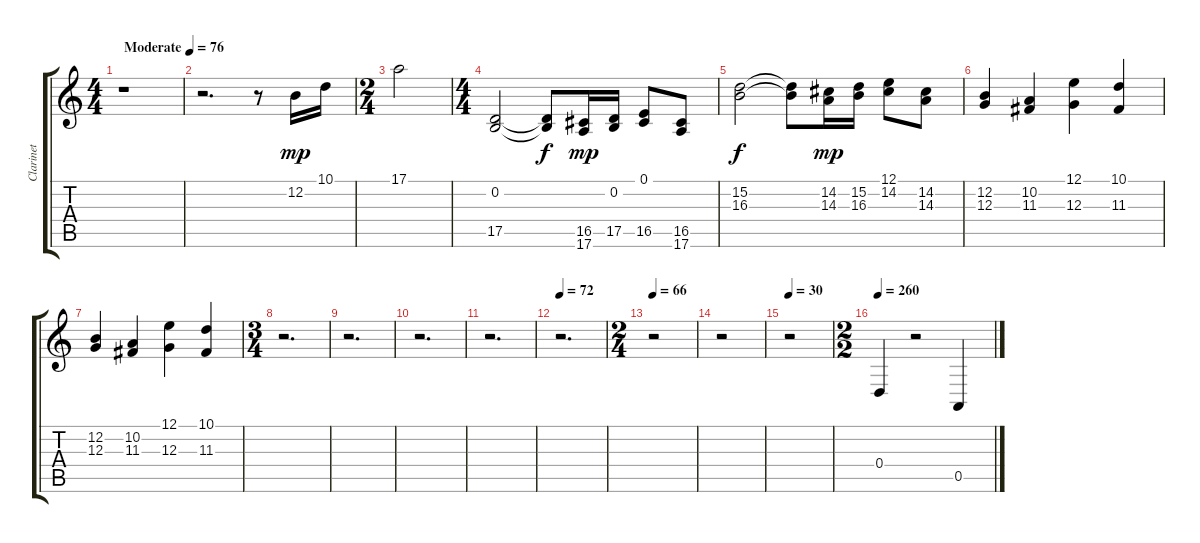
\track ("Clarinet" "Clarinet") {instrument clarinet}
\staff {score tabs}
\tuning (E4 B3 G3 D3 A2 E2) {hide}
\ts (4 4)
\tempo (76 "Moderate")
\clef g2
\ks c
r.1{dy mp instrument clarinet} |
r.2{d} r.8 12.2.16 10.1.16 |
\ts (2 4)
17.1.2 |
\ts (4 4)
(0.2 17.5).2 (0.2{t} 17.5{t}).8{dy f} (16.5 17.6).16{dy mp} (0.2 17.5).16 (0.1 16.5).8 (16.5 17.6).8 |
(15.2 16.3).2{dy f} (15.2{t} 16.3{t}).8 (14.2 14.3).16{dy mp} (15.2 16.3).16 (12.1 14.2).8 (14.2 14.3).8 |
(12.2 12.3).4 (10.2 11.3).4 (12.1 12.3).4 (10.1 11.3).4 |
(12.2 12.3).4 (10.2 11.3).4 (12.1 12.3).4 (10.1 11.3).4 |
\ts (3 4)
r.2{d} |
r.2{d} |
r.2{d} |
r.2{d} |
\tempo 72
r.2{d} |
\ts (2 4)
\tempo 66
r.2 |
r.2 |
\tempo 30
r.2 |
\ts (2 2)
\tempo 260
0.4.4 r.2 0.5.4
